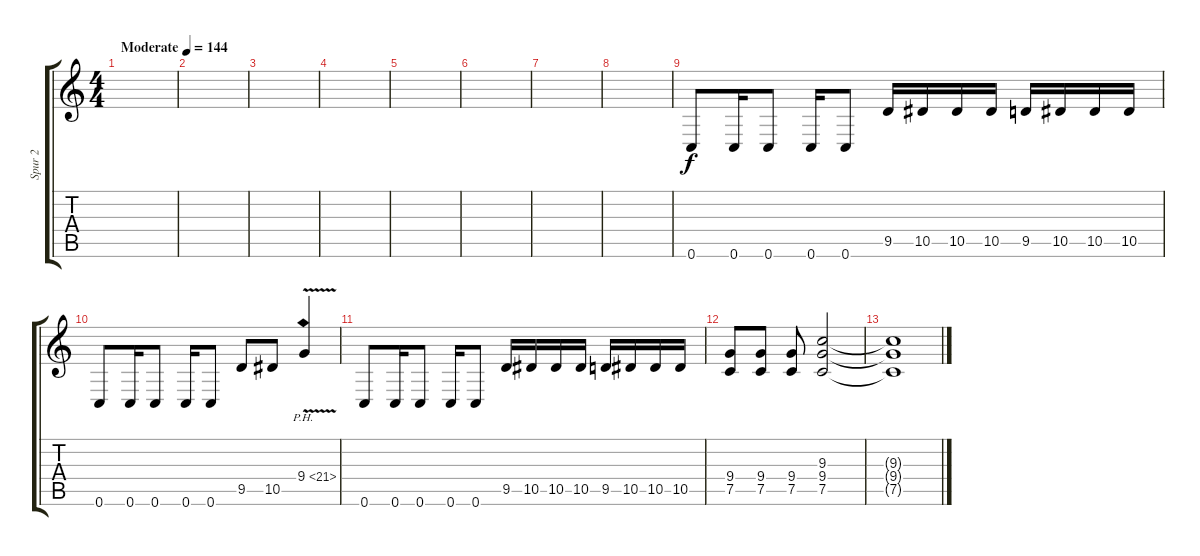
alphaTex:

\track ("Spur 2" "Spur 2") {instrument overdrivenguitar}
\staff {score tabs}
\tuning (C4 G3 Eb3 Bb2 F2 C2) {hide}
\ts (4 4)
\tempo (144 "Moderate")
\clef g2
\ks c
|
|
|
|
|
|
|
|
0.6.8 0.6.16 0.6.8 0.6.16 0.6.8 9.5.16 10.5.16 10.5.16 10.5.16 9.5.16 10.5.16 10.5.16 10.5.16 |
0.6.8 0.6.16 0.6.8 0.6.16 0.6.8 9.5.8 10.5.8 9.4{ph 12 v}.4 |
0.6.8 0.6.16 0.6.8 0.6.16 0.6.8 9.5.16 10.5.16 10.5.16 10.5.16 9.5.16 10.5.16 10.5.16 10.5.16 |
(9.4 7.5).8 (9.4 7.5).8 (9.4 7.5).8 (9.3 9.4 7.5).2 |
(9.3{t} 9.4{t} 7.5{t}).1{volume 12}
